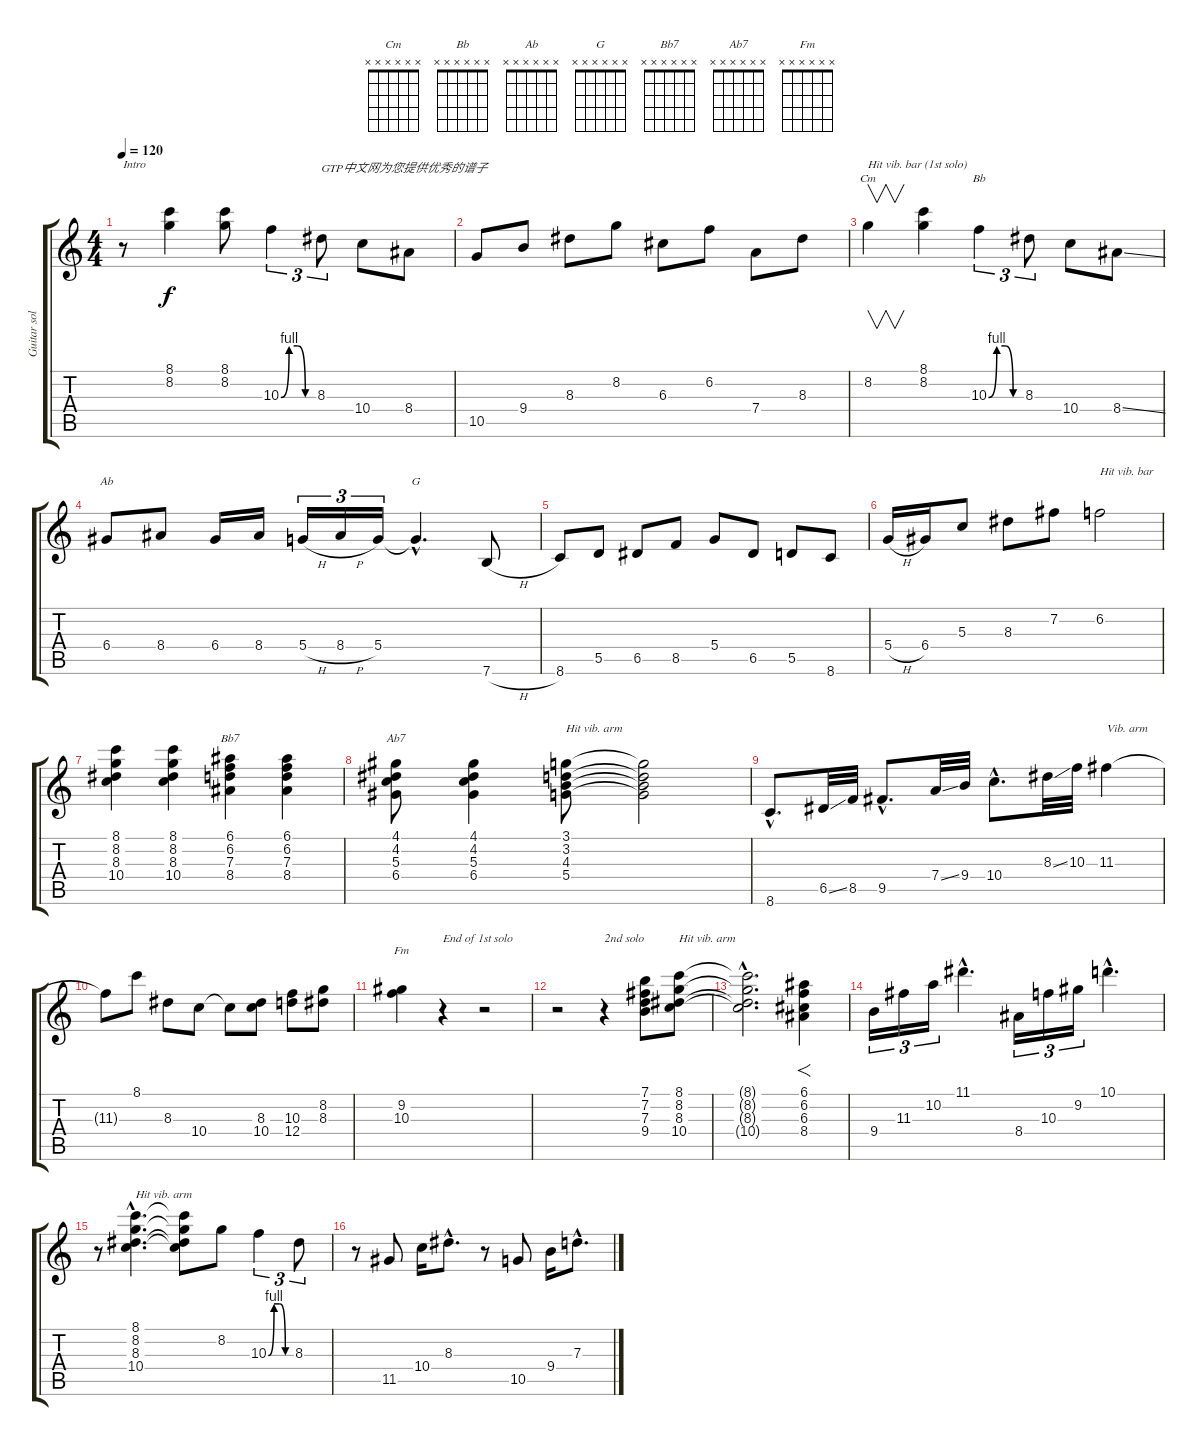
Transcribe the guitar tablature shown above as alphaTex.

\track ("Guitar solo" "Guitar sol") {instrument electricguitarjazz}
\staff {score tabs}
\tuning (E4 B3 G3 D3 A2 E2) {hide}
\chord ("Cm" x x x x x x)
\chord ("Bb" x x x x x x)
\chord ("Ab" x x x x x x)
\chord ("G" x x x x x x)
\chord ("Bb7" x x x x x x)
\chord ("Ab7" x x x x x x)
\chord ("Fm" x x x x x x)
\ts (4 4)
\tempo 120
\clef g2
\ks c
r.8{txt "Intro" dy f instrument electricguitarjazz} (8.1 8.2).4 (8.1 8.2).8 10.3{be (custom 0 0 15 4 30 4 45 0 60 0)}.4{tu (3 2)} 8.3.8{tu (3 2) txt "GTP中文网为您提供优秀的谱子"} 10.4.8 8.4.8 |
10.5.8 9.4.8 8.3.8 8.2.8 6.3.8 6.2.8 7.4.8 8.3.8 |
8.2.4{v ch "Cm" txt "Hit vib. bar (1st solo)"} (8.1 8.2).4 10.3{be (custom 0 0 15 4 30 4 45 0 60 0)}.4{tu (3 2) ch "Bb"} 8.3.8{tu (3 2)} 10.4.8 8.4{ss}.8 |
6.4.8{ch "Ab"} 8.4.8 6.4.16 8.4.16 5.4{h}.16{tu (3 2)} 8.4{h}.16{tu (3 2)} 5.4.16{tu (3 2)} 5.4{hac t}.4{d ch "G"} 7.6{h}.8 |
8.6.8 5.5.8 6.5.8 8.5.8 5.4.8 6.5.8 5.5.8 8.6.8 |
5.4{h}.16 6.4.16 5.3.8 8.3.8 7.2.8 6.2.2{txt "Hit vib. bar"} |
(8.1 8.2 8.3 10.4).4 (8.1 8.2 8.3 10.4).4 (6.1 6.2 7.3 8.4).4{ch "Bb7"} (6.1 6.2 7.3 8.4).4 |
(4.1 4.2 5.3 6.4).8{ch "Ab7"} (4.1 4.2 5.3 6.4).4 (3.1 3.2 4.3 5.4).8{txt "Hit vib. arm"} (3.1{t} 3.2{t} 4.3{t} 5.4{t}).2 |
8.6{hac}.8{d} 6.5{ss}.32 8.5.32 9.5{hac}.8{d} 7.4{ss}.32 9.4.32 10.4{hac}.8{d} 8.3{ss}.32 10.3.32 11.3.4{txt "Vib. arm"} |
11.3{t}.8 8.1.8 8.3.8 10.4.8 10.4{t}.8 (8.3 10.4).8 (10.3 12.4).8 (8.2 8.3).8 |
(9.2 10.3).4{ch "Fm"} r.4{txt "End of 1st solo"} r.2 |
r.2 r.4{txt "2nd solo"} (7.1 7.2 7.3 9.4).8 (8.1 8.2 8.3 10.4).8{txt "Hit vib. arm"} |
(8.1{hac t} 8.2{hac t} 8.3{hac t} 10.4{hac t}).2{d} (6.1 6.2 6.3 8.4).4{f} |
9.4.16{tu (3 2)} 11.3.16{tu (3 2)} 10.2.16{tu (3 2)} 11.1{hac}.4{d} 8.4.16{tu (3 2)} 10.3.16{tu (3 2)} 9.2.16{tu (3 2)} 10.1{hac}.4{d} |
r.8 (8.1{hac} 8.2{hac} 8.3{hac} 10.4{hac}).4{d txt "Hit vib. arm"} (8.1{t} 8.2{t} 8.3{t} 10.4{t}).8 8.2.8 10.3{be (custom 0 0 15 4 30 4 45 0 60 0)}.4{tu (3 2)} 8.3.8{tu (3 2)} |
r.8 11.5.8 10.4.16 8.3{hac}.8{d} r.8 10.5.8 9.4.16 7.3{hac}.8{d}
